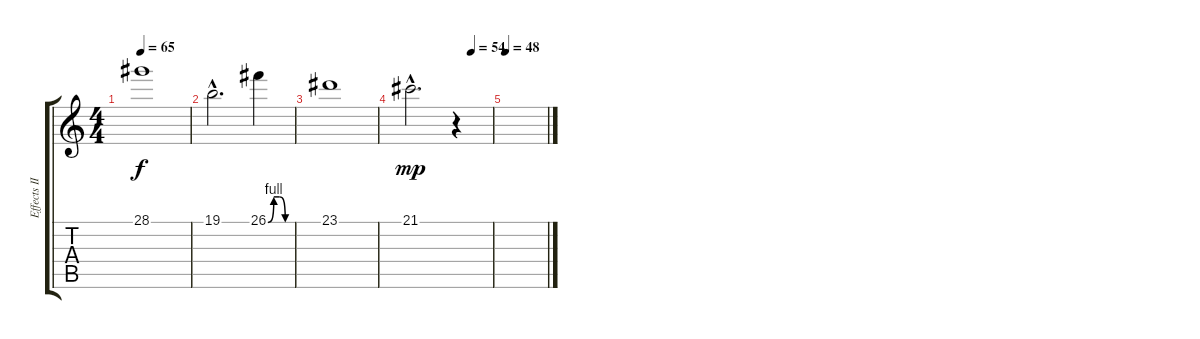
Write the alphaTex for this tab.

\track ("Effects II" "Effects II") {instrument whistle}
\staff {score tabs}
\tuning (E4 B3 G3 D3 A2 E2) {hide}
\ts (4 4)
\tempo 65
\clef g2
\ks c
28.1.1{dy f} |
19.1{hac}.2{d} 26.1{be (custom 0 0 15 4 30 4 45 0 60 0)}.4 |
23.1.1 |
\tempo (54 0.75)
21.1{hac}.2{d dy mp} r.4 |
\tempo 48
